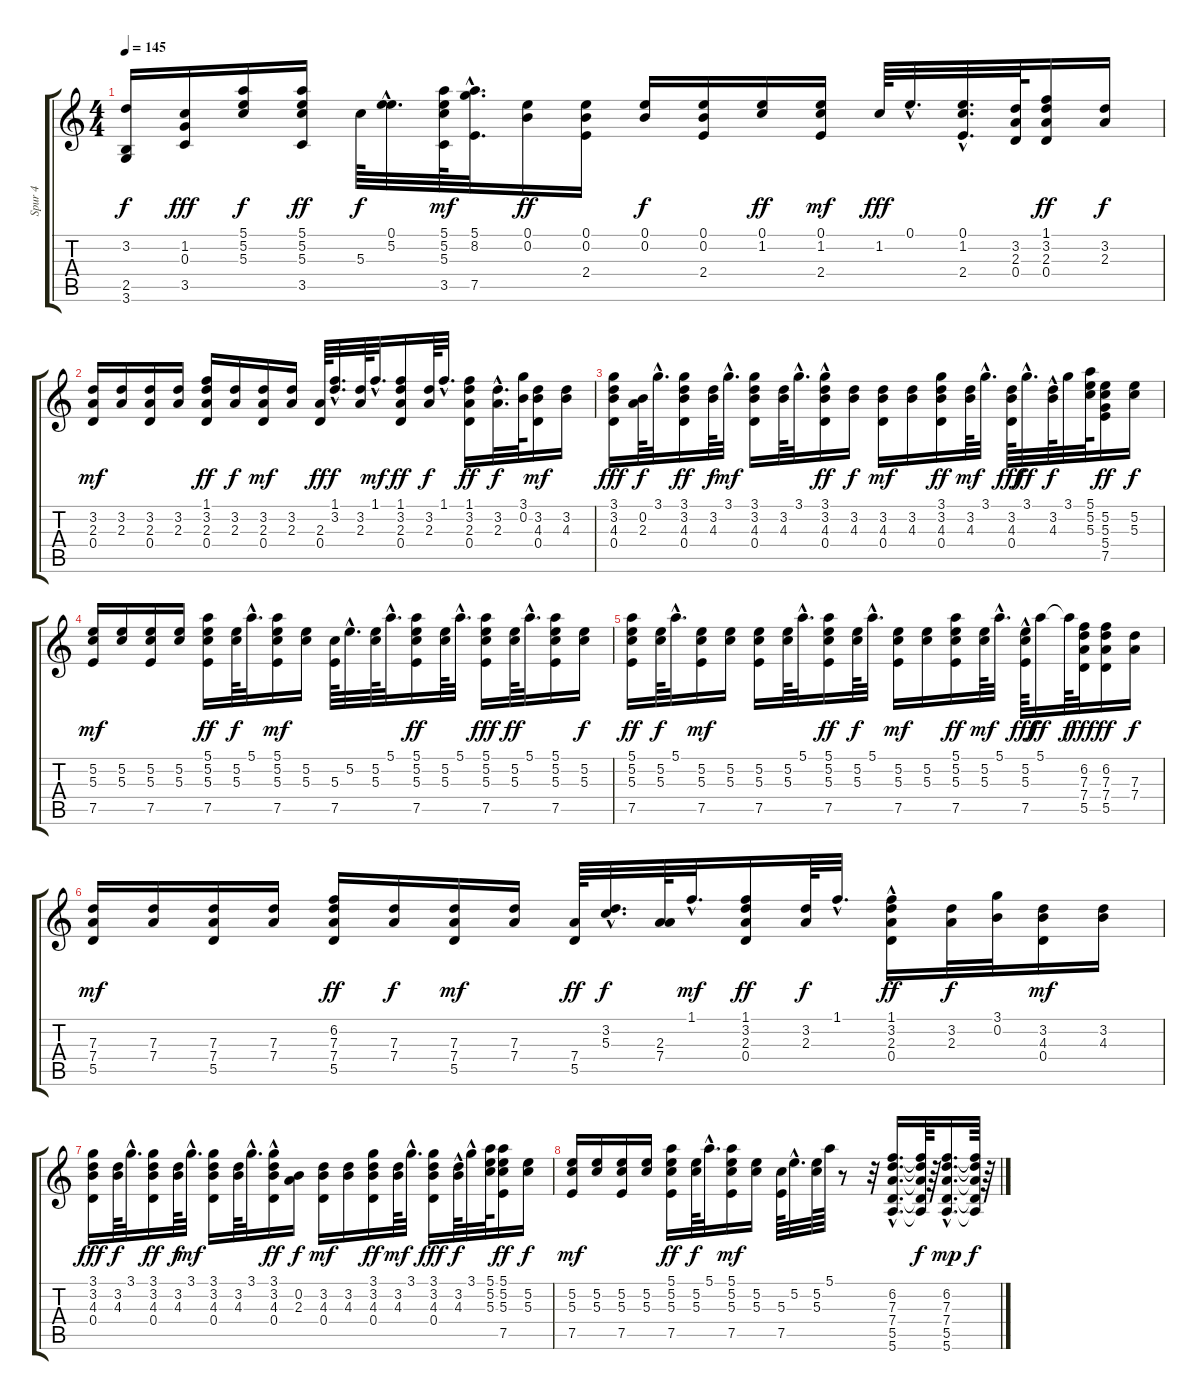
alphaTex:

\track ("Spur 4" "Spur 4") {instrument acousticguitarsteel}
\staff {score tabs}
\tuning (E4 B3 G3 D3 A2 E2) {hide}
\ts (4 4)
\tempo 145
\clef g2
\ks c
(3.2{t} 2.5{t} 3.6{t}).16{dy f} (1.2 0.3 3.5).16{dy fff} (5.1 5.2 5.3).16{dy f} (5.1 5.2 5.3 3.5).16{dy ff} 5.3.64{dy f} (0.1{hac} 5.2{hac}).32{d} (5.1 5.2 5.3 3.5).64{dy mf} (5.1{hac} 8.2{hac} 7.5{hac}).32{d} (0.1 0.2).16{dy ff} (0.1 0.2 2.4).16 (0.1 0.2).16{dy f} (0.1 0.2 2.4).16 (0.1 1.2).16{dy ff} (0.1 1.2 2.4).16{dy mf} 1.2.64{dy fff} 0.1{hac}.32{d} (0.1{hac} 1.2{hac} 2.4{hac}).32{d} (3.2 2.3 0.4).64 (1.1 3.2 2.3 0.4).16{dy ff} (3.2 2.3).16{dy f} |
(3.2 2.3 0.4).16{dy mf} (3.2 2.3).16 (3.2 2.3 0.4).16 (3.2 2.3).16 (1.1 3.2 2.3 0.4).16{dy ff} (3.2 2.3).16{dy f} (3.2 2.3 0.4).16{dy mf} (3.2 2.3).16 (2.3 0.4).64{dy ff} (1.1{hac} 3.2{hac}).32{d dy f} (3.2 2.3).64 1.1{hac}.32{d dy mf} (1.1 3.2 2.3 0.4).16{dy ff} (3.2 2.3).64{dy f} 1.1{hac}.32{d} (1.1 3.2 2.3 0.4).16{dy ff} (3.2 2.3{hac}).32{d dy f} (3.1 0.2).64 (3.2 4.3 0.4).16{dy mf} (3.2 4.3).16 |
(3.1 3.2 4.3 0.4).16{dy fff} (0.2 2.3).64{dy f} 3.1{hac}.32{d} (3.1 3.2 4.3 0.4).16{dy ff} (3.2 4.3).64{dy f} 3.1{hac}.32{d dy mf} (3.1 3.2 4.3 0.4).16 (3.2 4.3).64 3.1{hac}.32{d} (3.1{hac} 3.2 4.3 0.4).16{dy ff} (3.2 4.3).16{dy f} (3.2 4.3 0.4).16{dy mf} (3.2 4.3).16 (3.1 3.2 4.3 0.4).16{dy ff} (3.2 4.3).64{dy mf} 3.1{hac}.32{d} (3.2 4.3 0.4).64{dy fff} 3.1{hac}.32{d dy ff} (3.2{hac} 4.3{hac}).64{dy f} 3.1.32 (5.1 5.2 5.3).64 (5.2 5.3 5.4 7.5).16{dy ff} (5.2 5.3).16{dy f} |
(5.2 5.3 7.5).16{dy mf} (5.2 5.3).16 (5.2 5.3 7.5).16 (5.2 5.3).16 (5.1 5.2 5.3 7.5).16{dy ff} (5.2 5.3).64{dy f} 5.1{hac}.32{d} (5.1 5.2 5.3 7.5).16{dy mf} (5.2 5.3).16 (5.3 7.5).64 5.2{hac}.32{d} (5.2 5.3).64 5.1{hac}.32{d} (5.1 5.2 5.3 7.5).16{dy ff} (5.2 5.3).64 5.1{hac}.32{d} (5.1 5.2 5.3 7.5).16{dy fff} (5.2 5.3).64{dy ff} 5.1{hac}.32{d} (5.1 5.2 5.3 7.5).16 (5.2 5.3).16{dy f} |
(5.1 5.2 5.3 7.5).16{dy ff} (5.2 5.3).64{dy f} 5.1{hac}.32{d} (5.2 5.3 7.5).16{dy mf} (5.2 5.3).16 (5.2 5.3 7.5).16 (5.2 5.3).64 5.1{hac}.32{d} (5.1 5.2 5.3 7.5).16{dy ff} (5.2 5.3).64{dy f} 5.1{hac}.32{d} (5.2 5.3 7.5).16{dy mf} (5.2 5.3).16 (5.1 5.2 5.3 7.5).16{dy ff} (5.2 5.3).64{dy mf} 5.1{hac}.32{d} (5.2{hac} 5.3{hac} 7.5{hac}).64{dy fff} 5.1.16{dy ff} 5.1{t}.64{dy f} (6.2 7.3 7.4 5.5).32{dy fff} (6.2 7.3 7.4 5.5).16{dy ff} (7.3 7.4).16{dy f} |
(7.3 7.4 5.5).16{dy mf} (7.3 7.4).16 (7.3 7.4 5.5).16 (7.3 7.4).16 (6.2 7.3 7.4 5.5).16{dy ff} (7.3 7.4).16{dy f} (7.3 7.4 5.5).16{dy mf} (7.3 7.4).16 (7.4 5.5).64{dy ff} (3.2{hac} 5.3{hac}).32{d dy f} (2.3 7.4).64 1.1{hac}.32{d dy mf} (1.1 3.2 2.3 0.4).16{dy ff} (3.2 2.3).64{dy f} 1.1{hac}.32{d} (1.1{hac} 3.2 2.3 0.4).16{dy ff} (3.2 2.3).32{dy f} (3.1 0.2).32 (3.2 4.3 0.4).16{dy mf} (3.2 4.3).16 |
(3.1 3.2 4.3 0.4).16{dy fff} (3.2 4.3).64{dy f} 3.1{hac}.32{d} (3.1 3.2 4.3 0.4).16{dy ff} (3.2 4.3).64{dy f} 3.1{hac}.32{d dy mf} (3.1 3.2 4.3 0.4).16 (3.2 4.3).64 3.1{hac}.32{d} (3.1{hac} 3.2 4.3 0.4).16{dy ff} (0.2 2.3).16{dy f} (3.2 4.3 0.4).16{dy mf} (3.2 4.3).16 (3.1 3.2 4.3 0.4).16{dy ff} (3.2 4.3).64{dy mf} 3.1{hac}.32{d} (3.1 3.2 4.3 0.4).16{dy fff} (3.2{hac} 4.3{hac}).64{dy f} 3.1{hac}.32 (5.1 5.2 5.3).64 (5.1 5.2 5.3 7.5).16{dy ff} (5.2 5.3).16{dy f} |
(5.2 5.3 7.5).16{dy mf} (5.2 5.3).16 (5.2 5.3 7.5).16 (5.2 5.3).16 (5.1 5.2 5.3 7.5).16{dy ff} (5.2 5.3).64{dy f} 5.1{hac}.32{d} (5.1 5.2 5.3 7.5).16{dy mf} (5.2 5.3).16 (5.3 7.5).64 5.2{hac}.32{d} (5.2 5.3).64 5.1.64 r.8 r.32 (6.2{hac} 7.3{hac} 7.4{hac} 5.5{hac} 5.6{hac}).16{d} (6.2{t} 7.3{t} 7.4{t} 5.5{t} 5.6{t}).64{dy f} r.64 (6.2{hac} 7.3{hac} 7.4{hac} 5.5{hac} 5.6{hac}).16{d dy mp} (6.2{t} 7.3{t} 7.4{t} 5.5{t} 5.6{t}).64{dy f} r.64
